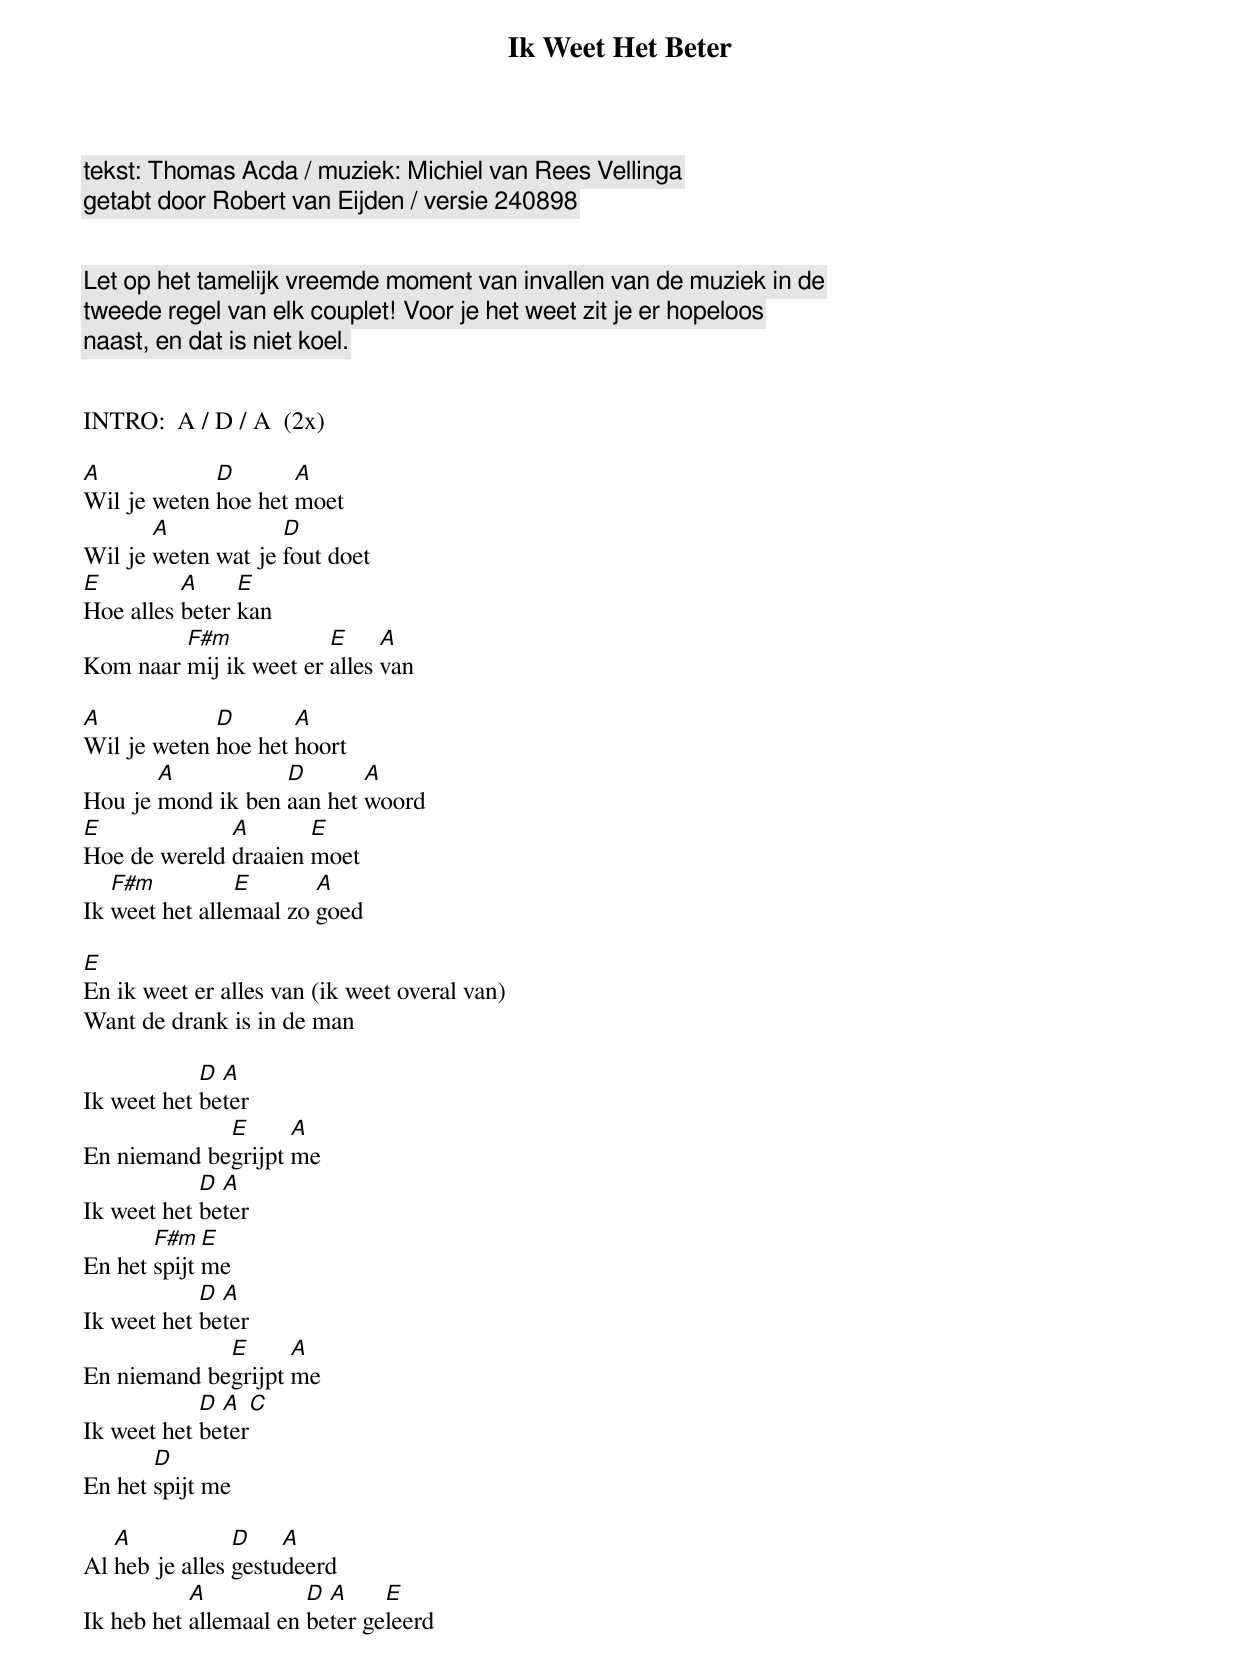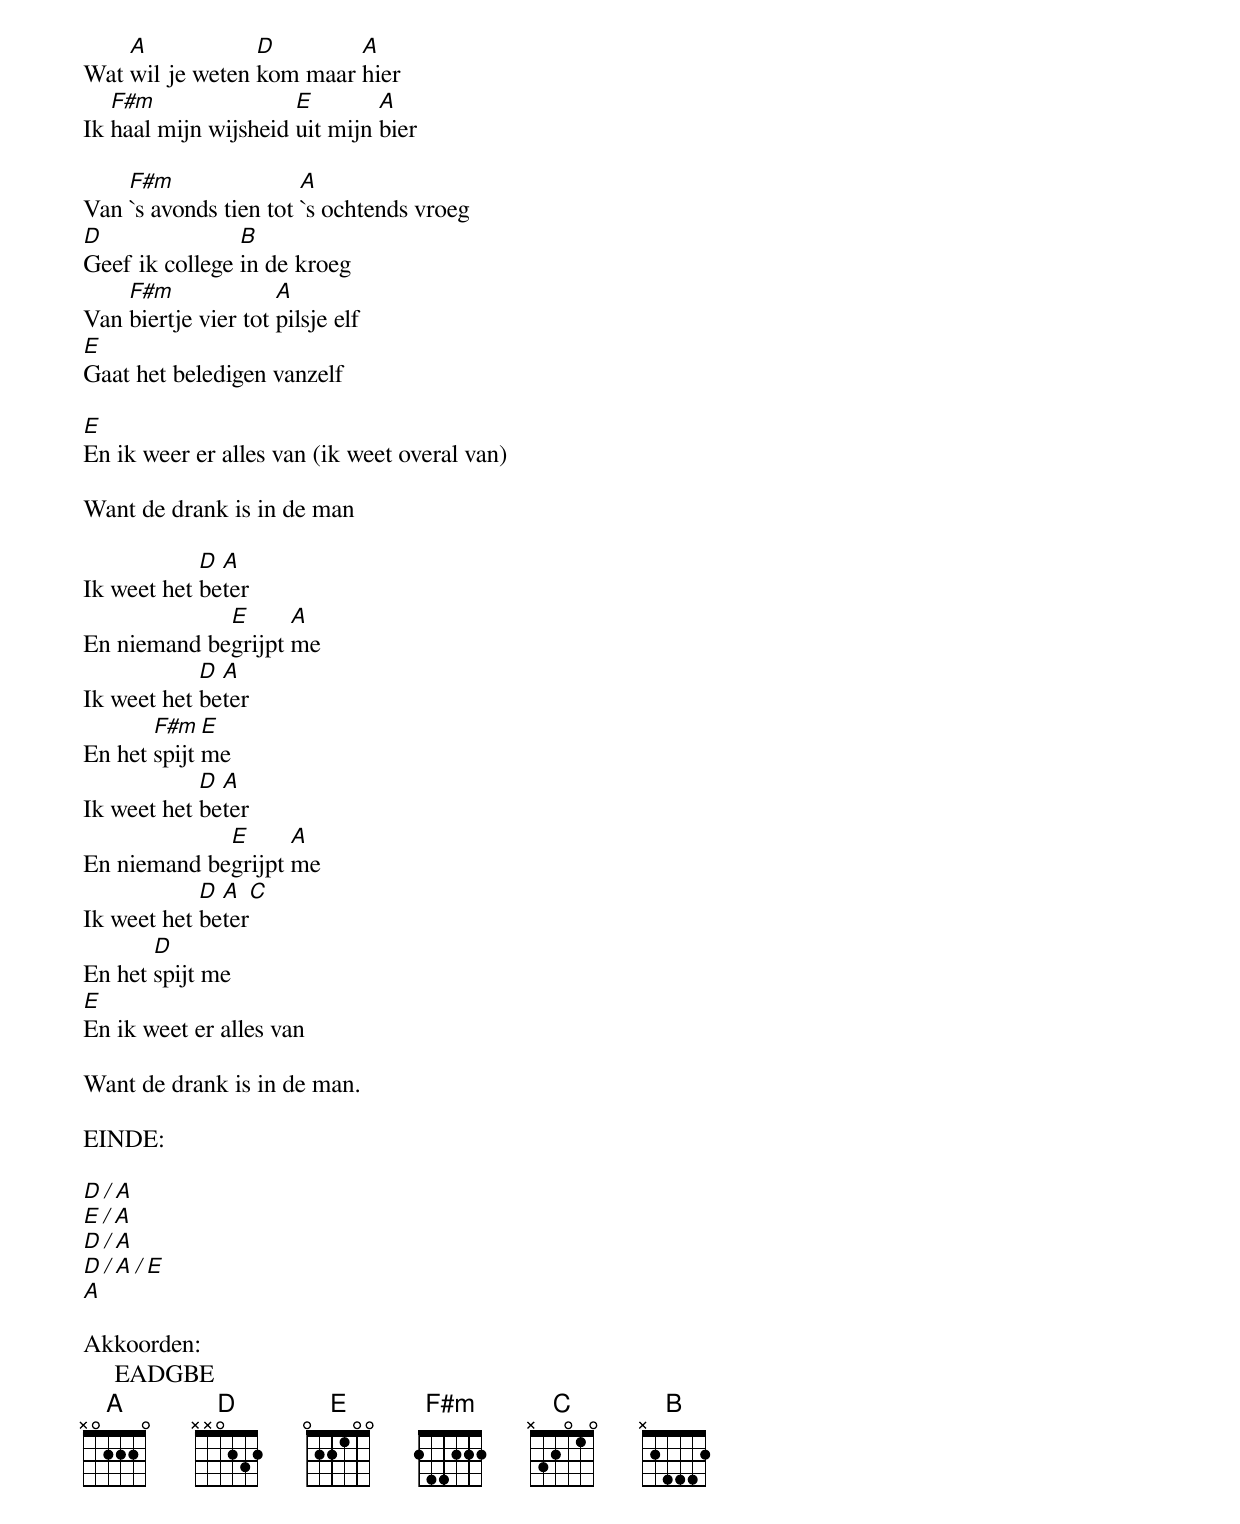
Ik Weet Het Beter

tekst: Thomas Acda / muziek: Michiel van Rees Vellinga
getabt door Robert van Eijden / versie 240898


Let op het tamelijk vreemde moment van invallen van de muziek in de
tweede regel van elk couplet! Voor je het weet zit je er hopeloos
naast, en dat is niet koel.


INTRO:  A / D / A  (2x)

A            D       A
Wil je weten hoe het moet
       A            D
Wil je weten wat je fout doet
E         A     E
Hoe alles beter kan
         F#m            E     A
Kom naar mij ik weet er alles van

A            D       A
Wil je weten hoe het hoort
       A           D       A
Hou je mond ik ben aan het woord
E             A       E
Hoe de wereld draaien moet
   F#m          E       A
Ik weet het allemaal zo goed

E
En ik weet er alles van (ik weet overal van)
Want de drank is in de man

            D A
Ik weet het beter
             E      A
En niemand begrijpt me
            D A
Ik weet het beter
       F#m   E
En het spijt me
            D A
Ik weet het beter
             E      A
En niemand begrijpt me
            D A     C
Ik weet het beter
       D
En het spijt me

   A            D    A
Al heb je alles gestudeerd
           A           D A     E
Ik heb het allemaal en beter geleerd
    A            D        A
Wat wil je weten kom maar hier
   F#m                E        A
Ik haal mijn wijsheid uit mijn bier

    F#m                A
Van `s avonds tien tot `s ochtends vroeg
D               B
Geef ik college in de kroeg
    F#m              A
Van biertje vier tot pilsje elf
E
Gaat het beledigen vanzelf

E
En ik weer er alles van (ik weet overal van)

Want de drank is in de man

            D A
Ik weet het beter
             E      A
En niemand begrijpt me
            D A
Ik weet het beter
       F#m   E
En het spijt me
            D A
Ik weet het beter
             E      A
En niemand begrijpt me
            D A     C
Ik weet het beter
       D
En het spijt me
E
En ik weet er alles van

Want de drank is in de man.

EINDE:

D / A
E / A
D / A
D / A / E
A

Akkoorden:
     EADGBE
E    022100
A    X02220
D    XX0232
B    X24442
C    X32010
F#m  X4422X
